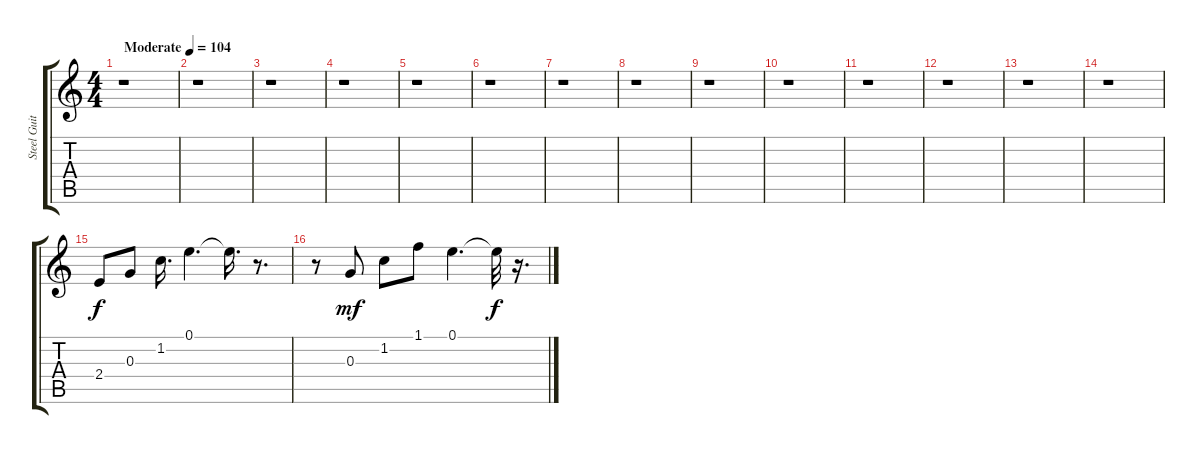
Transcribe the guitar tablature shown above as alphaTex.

\track ("Steel Guitar" "Steel Guit") {instrument acousticguitarsteel}
\staff {score tabs}
\tuning (E4 B3 G3 D3 A2 E2) {hide}
\ts (4 4)
\tempo (104 "Moderate")
\clef g2
\ks c
r.1{dy f instrument acousticguitarsteel} |
r.1 |
r.1 |
r.1 |
r.1 |
r.1 |
r.1 |
r.1 |
r.1 |
r.1 |
r.1 |
r.1 |
r.1 |
r.1 |
2.4.8 0.3.8 1.2.16{d} 0.1.4{d} 0.1{t}.16{d} r.8{d} |
r.8 0.3.8{dy mf} 1.2.8 1.1.8 0.1.4{d} 0.1{t}.32{dy f} r.16{d}
